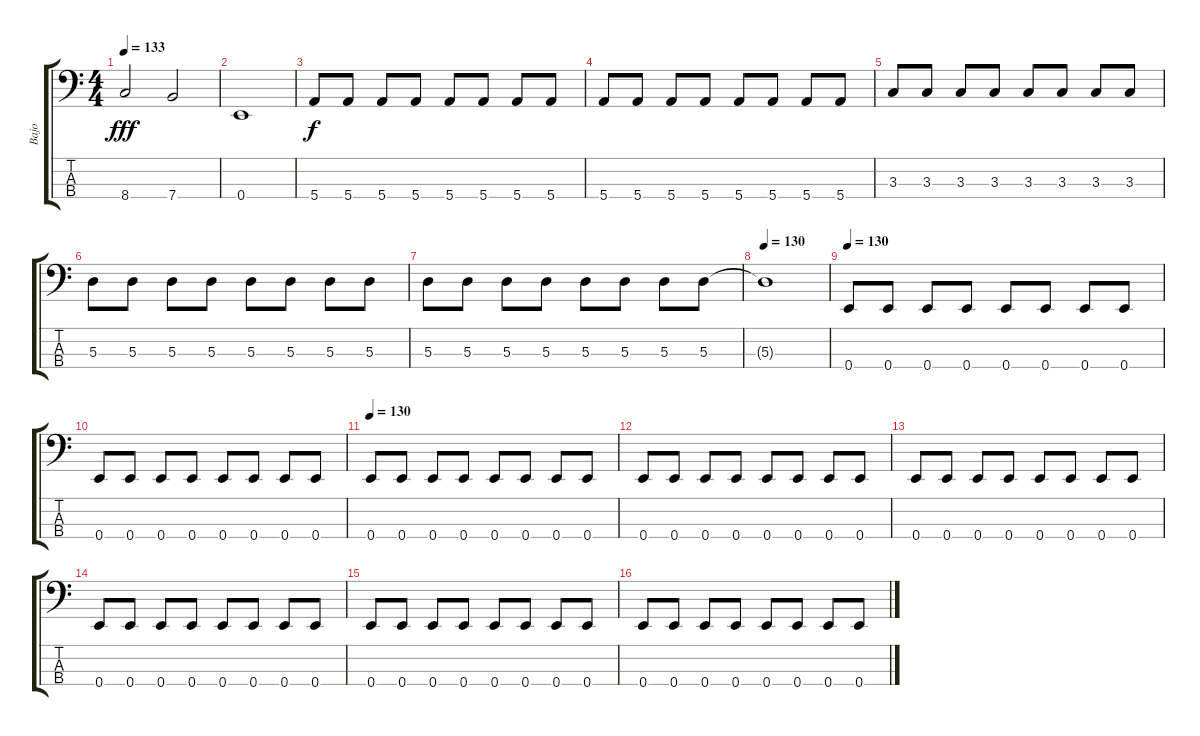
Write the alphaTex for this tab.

\track ("Bajo" "Bajo") {instrument electricbasspick}
\staff {score tabs}
\tuning (G2 D2 A1 E1) {hide}
\ts (4 4)
\tempo 133
\clef f4
\ks c
8.4.2{dy fff} 7.4.2 |
0.4.1 |
5.4.8{dy f} 5.4.8 5.4.8 5.4.8 5.4.8 5.4.8 5.4.8 5.4.8 |
5.4.8 5.4.8 5.4.8 5.4.8 5.4.8 5.4.8 5.4.8 5.4.8 |
3.3.8 3.3.8 3.3.8 3.3.8 3.3.8 3.3.8 3.3.8 3.3.8 |
5.3.8 5.3.8 5.3.8 5.3.8 5.3.8 5.3.8 5.3.8 5.3.8 |
5.3.8 5.3.8 5.3.8 5.3.8 5.3.8 5.3.8 5.3.8 5.3.8 |
\tempo 130
5.3{t}.1 |
\tempo 130
0.4.8 0.4.8 0.4.8 0.4.8 0.4.8 0.4.8 0.4.8 0.4.8 |
0.4.8 0.4.8 0.4.8 0.4.8 0.4.8 0.4.8 0.4.8 0.4.8 |
\tempo 130
0.4.8 0.4.8 0.4.8 0.4.8 0.4.8 0.4.8 0.4.8 0.4.8 |
0.4.8 0.4.8 0.4.8 0.4.8 0.4.8 0.4.8 0.4.8 0.4.8 |
0.4.8 0.4.8 0.4.8 0.4.8 0.4.8 0.4.8 0.4.8 0.4.8 |
0.4.8 0.4.8 0.4.8 0.4.8 0.4.8 0.4.8 0.4.8 0.4.8 |
0.4.8 0.4.8 0.4.8 0.4.8 0.4.8 0.4.8 0.4.8 0.4.8 |
0.4.8 0.4.8 0.4.8 0.4.8 0.4.8 0.4.8 0.4.8 0.4.8
